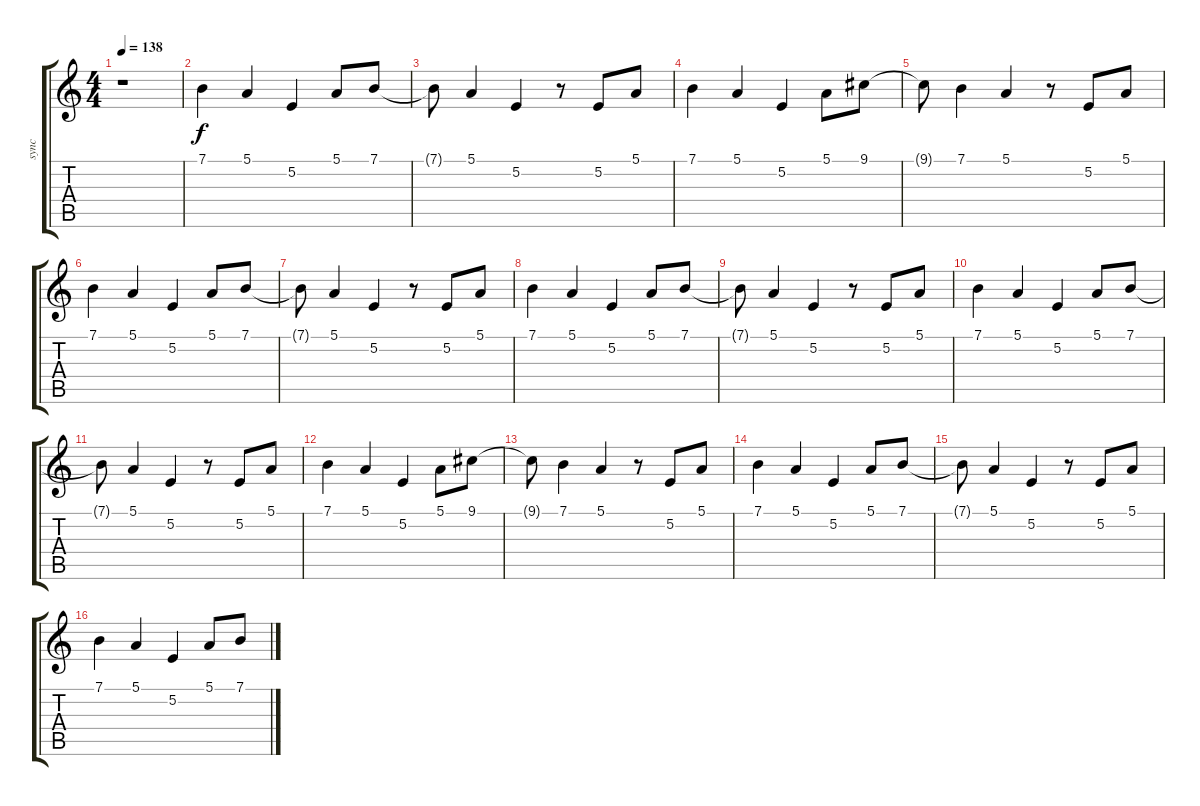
\track ("sync" "sync") {instrument lead2sawtooth}
\staff {score tabs}
\tuning (E4 B3 G3 D3 A2 E2) {hide}
\ts (4 4)
\tempo 138
\clef g2
\ks c
r.1{dy f} |
7.1.4{volume 12} 5.1.4 5.2.4 5.1.8 7.1.8 |
7.1{t}.8 5.1.4 5.2.4 r.8 5.2.8 5.1.8 |
7.1.4 5.1.4 5.2.4 5.1.8 9.1.8 |
9.1{t}.8 7.1.4 5.1.4 r.8 5.2.8 5.1.8 |
7.1.4 5.1.4 5.2.4 5.1.8 7.1.8 |
7.1{t}.8 5.1.4 5.2.4 r.8 5.2.8 5.1.8 |
7.1.4 5.1.4 5.2.4 5.1.8 7.1.8 |
7.1{t}.8 5.1.4 5.2.4 r.8 5.2.8 5.1.8 |
7.1.4 5.1.4 5.2.4 5.1.8 7.1.8 |
7.1{t}.8 5.1.4 5.2.4 r.8 5.2.8 5.1.8 |
7.1.4 5.1.4 5.2.4 5.1.8 9.1.8 |
9.1{t}.8 7.1.4 5.1.4 r.8 5.2.8 5.1.8 |
7.1.4 5.1.4 5.2.4 5.1.8 7.1.8 |
7.1{t}.8 5.1.4 5.2.4 r.8 5.2.8 5.1.8 |
7.1.4 5.1.4 5.2.4 5.1.8 7.1.8
